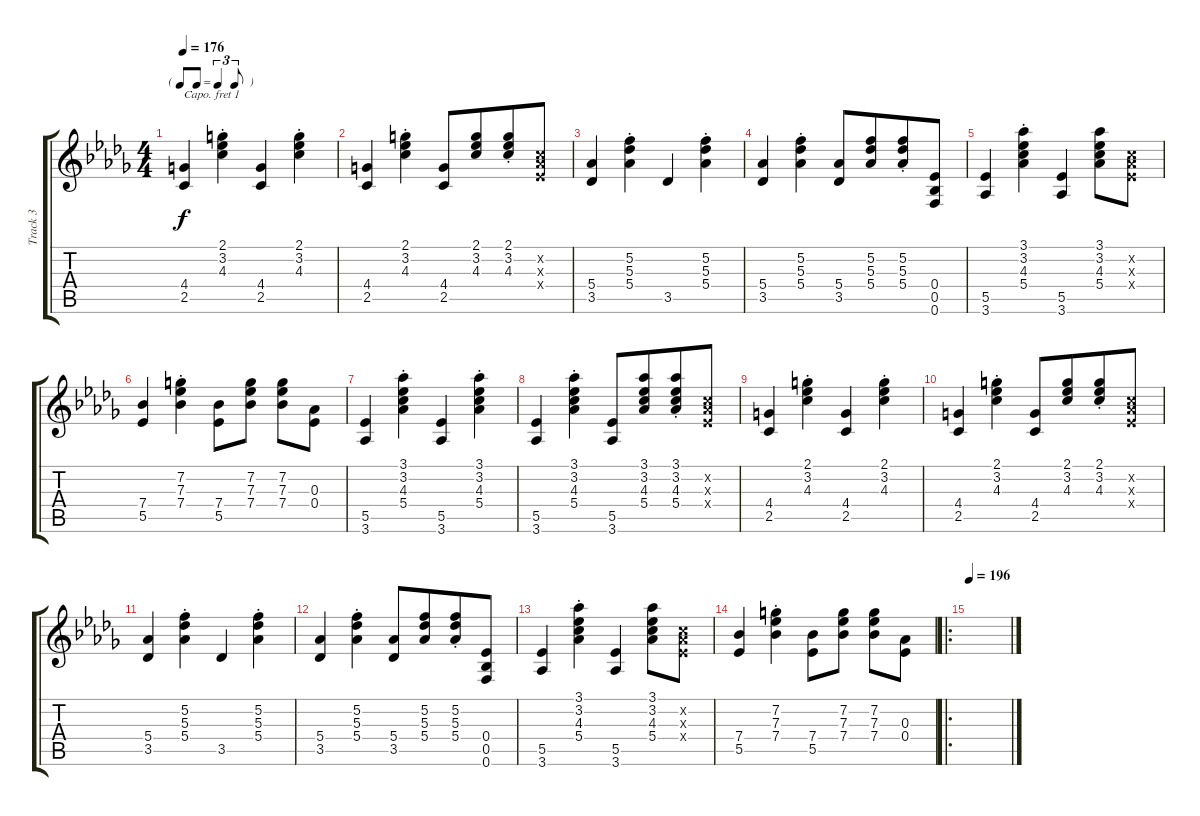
\track ("Track 3" "Track 3") {instrument acousticguitarsteel}
\staff {score tabs}
\capo 1
\tuning (E4 B3 G3 D3 A2 E2) {hide}
\ts (4 4)
\tf triplet8th
\tempo 176
\clef g2
\ks db
(4.4 2.5).4{dy f} (2.1{st} 3.2{st} 4.3{st}).4 (4.4 2.5).4 (2.1{st} 3.2{st} 4.3{st}).4 |
(4.4 2.5).4 (2.1{st} 3.2{st} 4.3{st}).4 (4.4 2.5).8 (2.1 3.2 4.3).8{beam merge} (2.1{st} 3.2{st} 4.3{st}).8 (0.2{x} 0.3{x} 0.4{x}).8 |
(5.4 3.5).4 (5.2{st} 5.3{st} 5.4{st}).4 3.5.4 (5.2{st} 5.3{st} 5.4{st}).4 |
(5.4 3.5).4 (5.2{st} 5.3{st} 5.4{st}).4 (5.4 3.5).8 (5.2 5.3 5.4).8{beam merge} (5.2{st} 5.3{st} 5.4{st}).8 (0.4 0.5 0.6).8 |
(5.5 3.6).4 (3.1{st} 3.2{st} 4.3{st} 5.4{st}).4 (5.5 3.6).4 (3.1 3.2 4.3 5.4).8 (0.2{x} 0.3{x} 0.4{x}).8 |
(7.4 5.5).4 (7.2{st} 7.3{st} 7.4{st}).4 (7.4 5.5).8 (7.2 7.3 7.4).8 (7.2 7.3 7.4).8 (0.3 0.4).8 |
(5.5 3.6).4 (3.1{st} 3.2{st} 4.3{st} 5.4{st}).4 (5.5 3.6).4 (3.1{st} 3.2{st} 4.3{st} 5.4{st}).4 |
(5.5 3.6).4 (3.1{st} 3.2{st} 4.3{st} 5.4{st}).4 (5.5 3.6).8 (3.1 3.2 4.3 5.4).8{beam merge} (3.1{st} 3.2{st} 4.3{st} 5.4{st}).8 (0.2{x} 0.3{x} 0.4{x}).8 |
(4.4 2.5).4 (2.1{st} 3.2{st} 4.3{st}).4 (4.4 2.5).4 (2.1{st} 3.2{st} 4.3{st}).4 |
(4.4 2.5).4 (2.1{st} 3.2{st} 4.3{st}).4 (4.4 2.5).8 (2.1 3.2 4.3).8{beam merge} (2.1{st} 3.2{st} 4.3{st}).8 (0.2{x} 0.3{x} 0.4{x}).8 |
(5.4 3.5).4 (5.2{st} 5.3{st} 5.4{st}).4 3.5.4 (5.2{st} 5.3{st} 5.4{st}).4 |
(5.4 3.5).4 (5.2{st} 5.3{st} 5.4{st}).4 (5.4 3.5).8 (5.2 5.3 5.4).8{beam merge} (5.2{st} 5.3{st} 5.4{st}).8 (0.4 0.5 0.6).8 |
(5.5 3.6).4 (3.1{st} 3.2{st} 4.3{st} 5.4{st}).4 (5.5 3.6).4 (3.1 3.2 4.3 5.4).8 (0.2{x} 0.3{x} 0.4{x}).8 |
(7.4 5.5).4 (7.2{st} 7.3{st} 7.4{st}).4 (7.4 5.5).8 (7.2 7.3 7.4).8 (7.2 7.3 7.4).8 (0.3 0.4).8 |
\ro
\tempo 196
